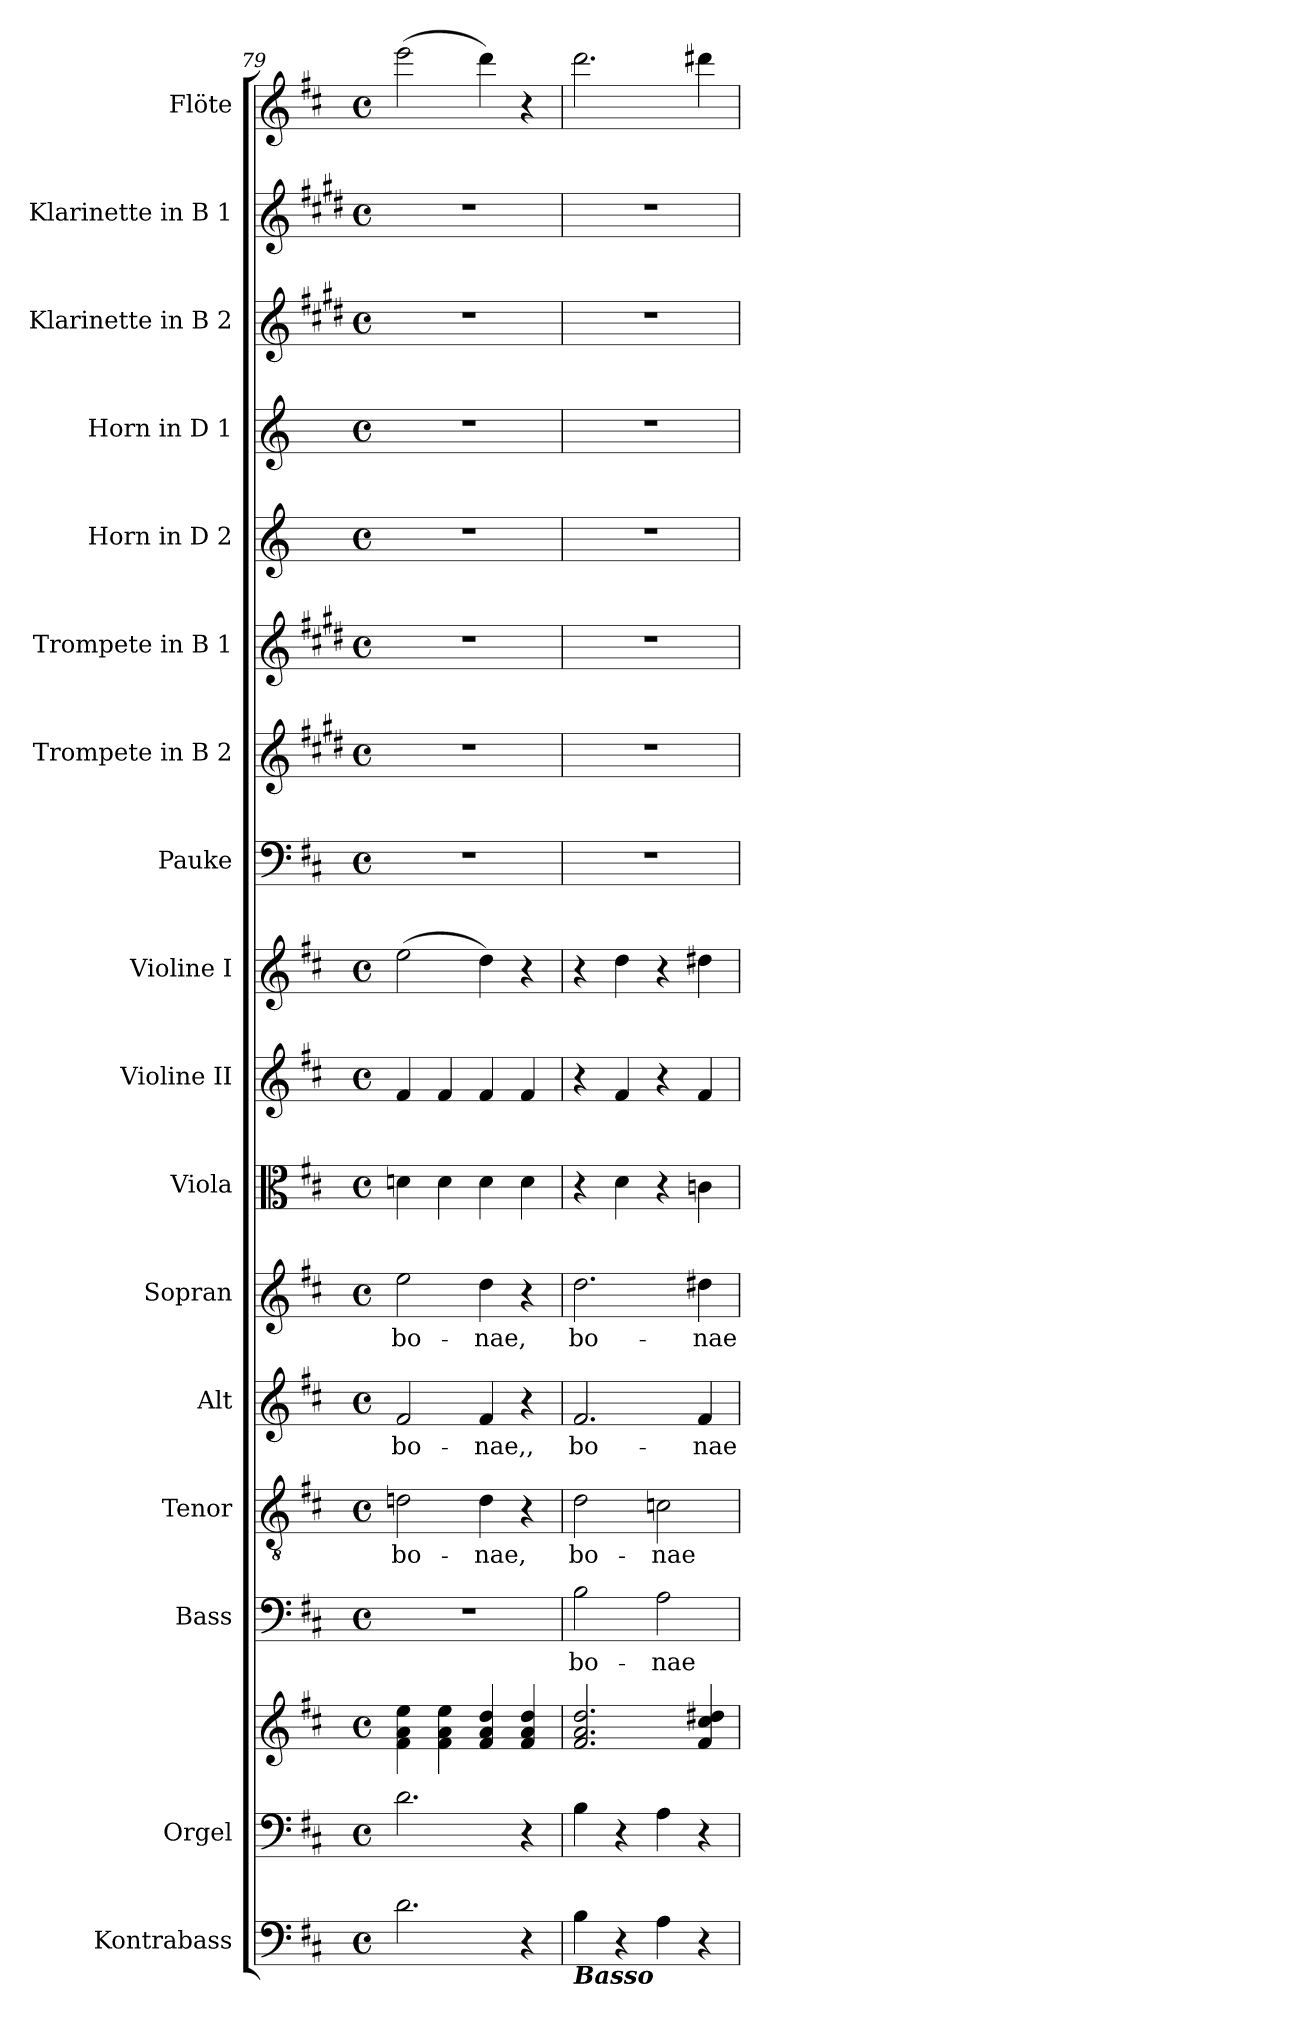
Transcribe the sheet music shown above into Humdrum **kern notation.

**kern	**kern	**kern	**kern	**text	**kern	**text	**kern	**text	**kern	**text	**kern	**kern	**kern	**kern	**kern	**kern	**kern	**kern	**kern	**kern	**kern
*part17	*part16	*part16	*part15	*part15	*part14	*part14	*part13	*part13	*part12	*part12	*part11	*part10	*part9	*part8	*part7	*part6	*part5	*part4	*part3	*part2	*part1
*staff18	*staff17	*staff16	*staff15	*staff15	*staff14	*staff14	*staff13	*staff13	*staff12	*staff12	*staff11	*staff10	*staff9	*staff8	*staff7	*staff6	*staff5	*staff4	*staff3	*staff2	*staff1
*I"Kontrabass	*I"Orgel	*	*I"Bass	*	*I"Tenor	*	*I"Alt	*	*I"Sopran	*	*I"Viola	*I"Violine II	*I"Violine I	*I"Pauke	*I"Trompete in B 2	*I"Trompete in B 1	*I"Horn in D 2	*I"Horn in D 1	*I"Klarinette in B 2	*I"Klarinette in B 1	*I"Flöte
*I'Kb.	*I'Org.	*	*I'B	*	*I'T	*	*I'A	*	*I'S	*	*I'Vla.	*I'Vl. II	*I'Vl. I	*I'Pk.	*I'Trp. 2	*I'Trp. 1	*I'Hrn. 2	*I'Hrn. 1	*I'Kl. 2	*I'Kl. 1	*I'Fl.
!!LO:PB:g=z
*clefF4	*clefF4	*clefG2	*clefF4	*	*clefGv2	*	*clefG2	*	*clefG2	*	*clefC3	*clefG2	*clefG2	*clefF4	*clefG2	*clefG2	*clefG2	*clefG2	*clefG2	*clefG2	*clefG2
*ITrd7c12	*	*	*	*	*	*	*	*	*	*	*	*	*	*	*ITrd1c2	*ITrd1c2	*ITrd-1c-2	*ITrd-1c-2	*ITrd1c2	*ITrd1c2	*
*k[f#c#]	*k[f#c#]	*k[f#c#]	*k[f#c#]	*	*k[f#c#]	*	*k[f#c#]	*	*k[f#c#]	*	*k[f#c#]	*k[f#c#]	*k[f#c#]	*k[f#c#]	*k[f#c#]	*k[f#c#]	*k[f#c#]	*k[f#c#]	*k[f#c#]	*k[f#c#]	*k[f#c#]
*D:	*D:	*D:	*D:	*	*D:	*	*D:	*	*D:	*	*D:	*D:	*D:	*D:	*D:	*D:	*D:	*D:	*D:	*D:	*D:
*M4/4	*M4/4	*M4/4	*M4/4	*	*M4/4	*	*M4/4	*	*M4/4	*	*M4/4	*M4/4	*M4/4	*M4/4	*M4/4	*M4/4	*M4/4	*M4/4	*M4/4	*M4/4	*M4/4
*met(c)	*met(c)	*met(c)	*met(c)	*	*met(c)	*	*met(c)	*	*met(c)	*	*met(c)	*met(c)	*met(c)	*met(c)	*met(c)	*met(c)	*met(c)	*met(c)	*met(c)	*met(c)	*met(c)
=79	=79	=79	=79	=79	=79	=79	=79	=79	=79	=79	=79	=79	=79	=79	=79	=79	=79	=79	=79	=79	=79
!	!	!	!	!	!	!LO:LY:b	!	!LO:LY:b	!	!LO:LY:b	!	!	!	!	!	!	!	!	!	!	!
2.D\	2.d\	4f#\ 4a\ 4ee\	1r	.	2dn\	bo-	2f#/	-bo-	2ee\	bo-	4dn\	4f#/	(>2ee\	1r	1r	1r	1r	1r	1r	1r	(>2eee\
.	.	4f#\ 4a\ 4ee\	.	.	.	.	.	.	.	.	4d\	4f#/	.	.	.	.	.	.	.	.	.
!	!	!	!	!	!	!LO:LY:b	!	!LO:LY:b	!	!LO:LY:b	!	!	!	!	!	!	!	!	!	!	!
.	.	4f#/ 4a/ 4dd/	.	.	4d\	-nae,	4f#/	-nae,,	4dd\	-nae,	4d\	4f#/	4dd\)	.	.	.	.	.	.	.	4ddd\)
4r	4r	4f#/ 4a/ 4dd/	.	.	4r	.	4r	.	4r	.	4d\	4f#/	4r	.	.	.	.	.	.	.	4r
=80	=80	=80	=80	=80	=80	=80	=80	=80	=80	=80	=80	=80	=80	=80	=80	=80	=80	=80	=80	=80	=80
!LO:TX:b:Bi:t=Basso	!	!	!	!	!	!	!	!	!	!	!	!	!	!	!	!	!	!	!	!	!
!	!	!	!	!LO:LY:b	!	!LO:LY:b	!	!LO:LY:b	!	!LO:LY:b	!	!	!	!	!	!	!	!	!	!	!
4BB\	4B\	2.f#/ 2.a/ 2.dd/	2B\	bo-	2d\	bo-	2.f#/	bo-	2.dd\	bo-	4r	4r	4r	1r	1r	1r	1r	1r	1r	1r	2.ddd\
4r	4r	.	.	.	.	.	.	.	.	.	4d\	4f#/	4dd\	.	.	.	.	.	.	.	.
!	!	!	!	!LO:LY:b	!	!LO:LY:b	!	!	!	!	!	!	!	!	!	!	!	!	!	!	!
4AA\	4A\	.	2A\	-nae	2cn\	-nae	.	.	.	.	4r	4r	4r	.	.	.	.	.	.	.	.
!	!	!	!	!	!	!	!	!LO:LY:b	!	!LO:LY:b	!	!	!	!	!	!	!	!	!	!	!
4r	4r	4f#/ 4cc#/ 4dd#X/	.	.	.	.	4f#/	-nae	4dd#X\	-nae	4cn\	4f#/	4dd#X\	.	.	.	.	.	.	.	4ddd#X\
=	=	=	=	=	=	=	=	=	=	=	=	=	=	=	=	=	=	=	=	=	=
*-	*-	*-	*-	*-	*-	*-	*-	*-	*-	*-	*-	*-	*-	*-	*-	*-	*-	*-	*-	*-	*-
